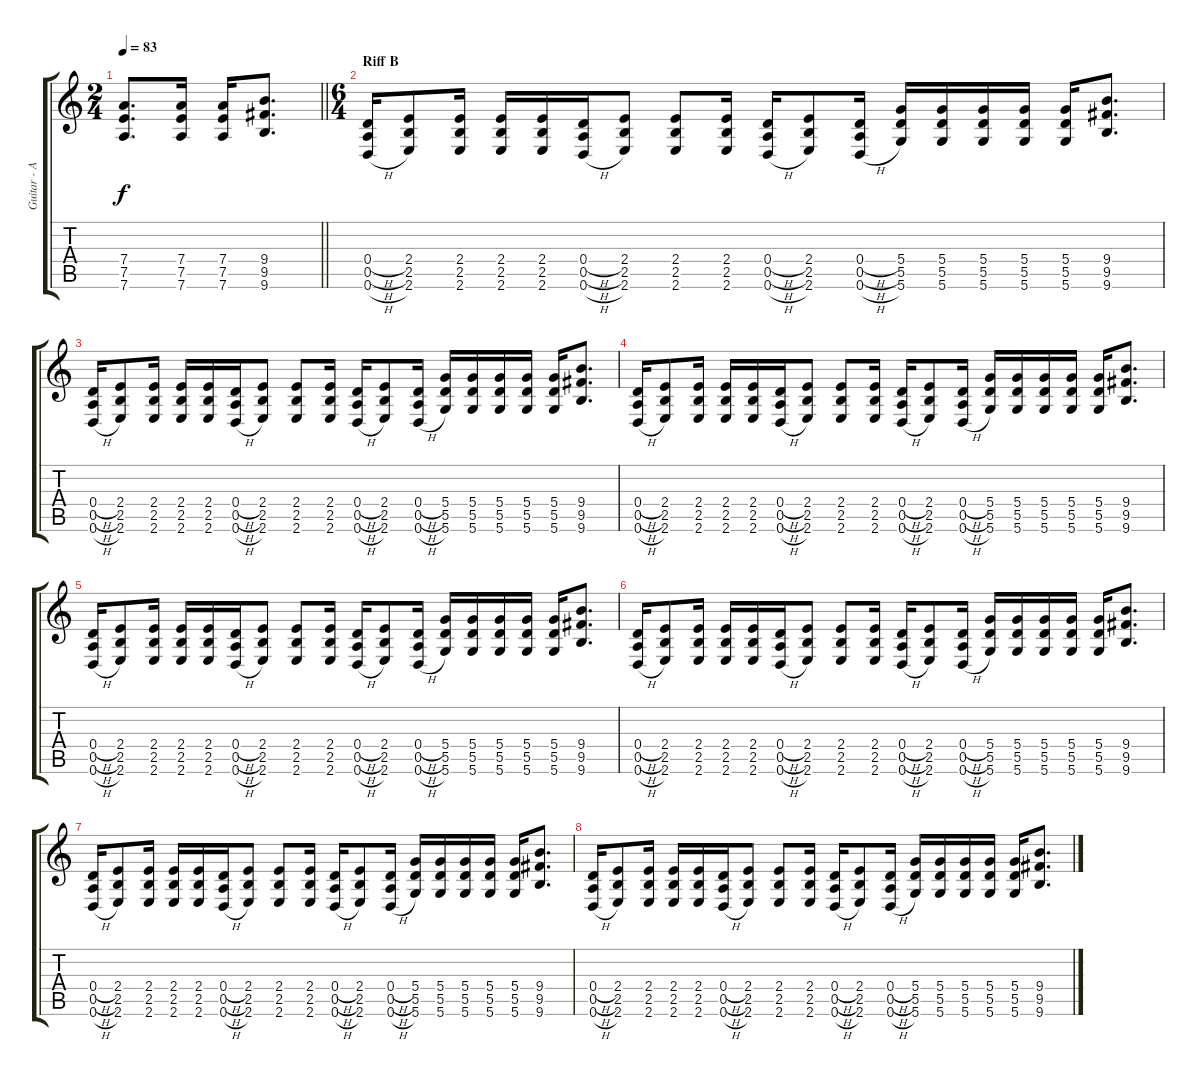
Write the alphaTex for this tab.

\track ("Guitar - Adam Jones " "Guitar - A") {instrument distortionguitar}
\staff {score tabs}
\tuning (E4 B3 G3 D3 A2 D2) {hide}
\ts (2 4)
\tempo 83
\clef g2
\barLineRight lightlight
\ks c
(7.4 7.5 7.6).8{d dy f} (7.4 7.5 7.6).16 (7.4 7.5 7.6).16 (9.4 9.5 9.6).8{d} |
\ts (6 4)
\section ("" "Riff B")
(0.4{h} 0.5{h} 0.6{h}).16 (2.4 2.5 2.6).8 (2.4 2.5 2.6).16 (2.4 2.5 2.6).16 (2.4 2.5 2.6).16 (0.4{h} 0.5{h} 0.6{h}).16 (2.4 2.5 2.6).8 (2.4 2.5 2.6).8 (2.4 2.5 2.6).16 (0.4{h} 0.5{h} 0.6{h}).16 (2.4 2.5 2.6).8 (0.4{h} 0.5{h} 0.6{h}).16 (5.4 5.5 5.6).16 (5.4 5.5 5.6).16 (5.4 5.5 5.6).16 (5.4 5.5 5.6).16 (5.4 5.5 5.6).16 (9.4 9.5 9.6).8{d} |
(0.4{h} 0.5{h} 0.6{h}).16 (2.4 2.5 2.6).8 (2.4 2.5 2.6).16 (2.4 2.5 2.6).16 (2.4 2.5 2.6).16 (0.4{h} 0.5{h} 0.6{h}).16 (2.4 2.5 2.6).8 (2.4 2.5 2.6).8 (2.4 2.5 2.6).16 (0.4{h} 0.5{h} 0.6{h}).16 (2.4 2.5 2.6).8 (0.4{h} 0.5{h} 0.6{h}).16 (5.4 5.5 5.6).16 (5.4 5.5 5.6).16 (5.4 5.5 5.6).16 (5.4 5.5 5.6).16 (5.4 5.5 5.6).16 (9.4 9.5 9.6).8{d} |
(0.4{h} 0.5{h} 0.6{h}).16 (2.4 2.5 2.6).8 (2.4 2.5 2.6).16 (2.4 2.5 2.6).16 (2.4 2.5 2.6).16 (0.4{h} 0.5{h} 0.6{h}).16 (2.4 2.5 2.6).8 (2.4 2.5 2.6).8 (2.4 2.5 2.6).16 (0.4{h} 0.5{h} 0.6{h}).16 (2.4 2.5 2.6).8 (0.4{h} 0.5{h} 0.6{h}).16 (5.4 5.5 5.6).16 (5.4 5.5 5.6).16 (5.4 5.5 5.6).16 (5.4 5.5 5.6).16 (5.4 5.5 5.6).16 (9.4 9.5 9.6).8{d} |
(0.4{h} 0.5{h} 0.6{h}).16 (2.4 2.5 2.6).8 (2.4 2.5 2.6).16 (2.4 2.5 2.6).16 (2.4 2.5 2.6).16 (0.4{h} 0.5{h} 0.6{h}).16 (2.4 2.5 2.6).8 (2.4 2.5 2.6).8 (2.4 2.5 2.6).16 (0.4{h} 0.5{h} 0.6{h}).16 (2.4 2.5 2.6).8 (0.4{h} 0.5{h} 0.6{h}).16 (5.4 5.5 5.6).16 (5.4 5.5 5.6).16 (5.4 5.5 5.6).16 (5.4 5.5 5.6).16 (5.4 5.5 5.6).16 (9.4 9.5 9.6).8{d} |
(0.4{h} 0.5{h} 0.6{h}).16 (2.4 2.5 2.6).8 (2.4 2.5 2.6).16 (2.4 2.5 2.6).16 (2.4 2.5 2.6).16 (0.4{h} 0.5{h} 0.6{h}).16 (2.4 2.5 2.6).8 (2.4 2.5 2.6).8 (2.4 2.5 2.6).16 (0.4{h} 0.5{h} 0.6{h}).16 (2.4 2.5 2.6).8 (0.4{h} 0.5{h} 0.6{h}).16 (5.4 5.5 5.6).16 (5.4 5.5 5.6).16 (5.4 5.5 5.6).16 (5.4 5.5 5.6).16 (5.4 5.5 5.6).16 (9.4 9.5 9.6).8{d} |
(0.4{h} 0.5{h} 0.6{h}).16 (2.4 2.5 2.6).8 (2.4 2.5 2.6).16 (2.4 2.5 2.6).16 (2.4 2.5 2.6).16 (0.4{h} 0.5{h} 0.6{h}).16 (2.4 2.5 2.6).8 (2.4 2.5 2.6).8 (2.4 2.5 2.6).16 (0.4{h} 0.5{h} 0.6{h}).16 (2.4 2.5 2.6).8 (0.4{h} 0.5{h} 0.6{h}).16 (5.4 5.5 5.6).16 (5.4 5.5 5.6).16 (5.4 5.5 5.6).16 (5.4 5.5 5.6).16 (5.4 5.5 5.6).16 (9.4 9.5 9.6).8{d} |
(0.4{h} 0.5{h} 0.6{h}).16 (2.4 2.5 2.6).8 (2.4 2.5 2.6).16 (2.4 2.5 2.6).16 (2.4 2.5 2.6).16 (0.4{h} 0.5{h} 0.6{h}).16 (2.4 2.5 2.6).8 (2.4 2.5 2.6).8 (2.4 2.5 2.6).16 (0.4{h} 0.5{h} 0.6{h}).16 (2.4 2.5 2.6).8 (0.4{h} 0.5{h} 0.6{h}).16 (5.4 5.5 5.6).16 (5.4 5.5 5.6).16 (5.4 5.5 5.6).16 (5.4 5.5 5.6).16 (5.4 5.5 5.6).16 (9.4 9.5 9.6).8{d}
